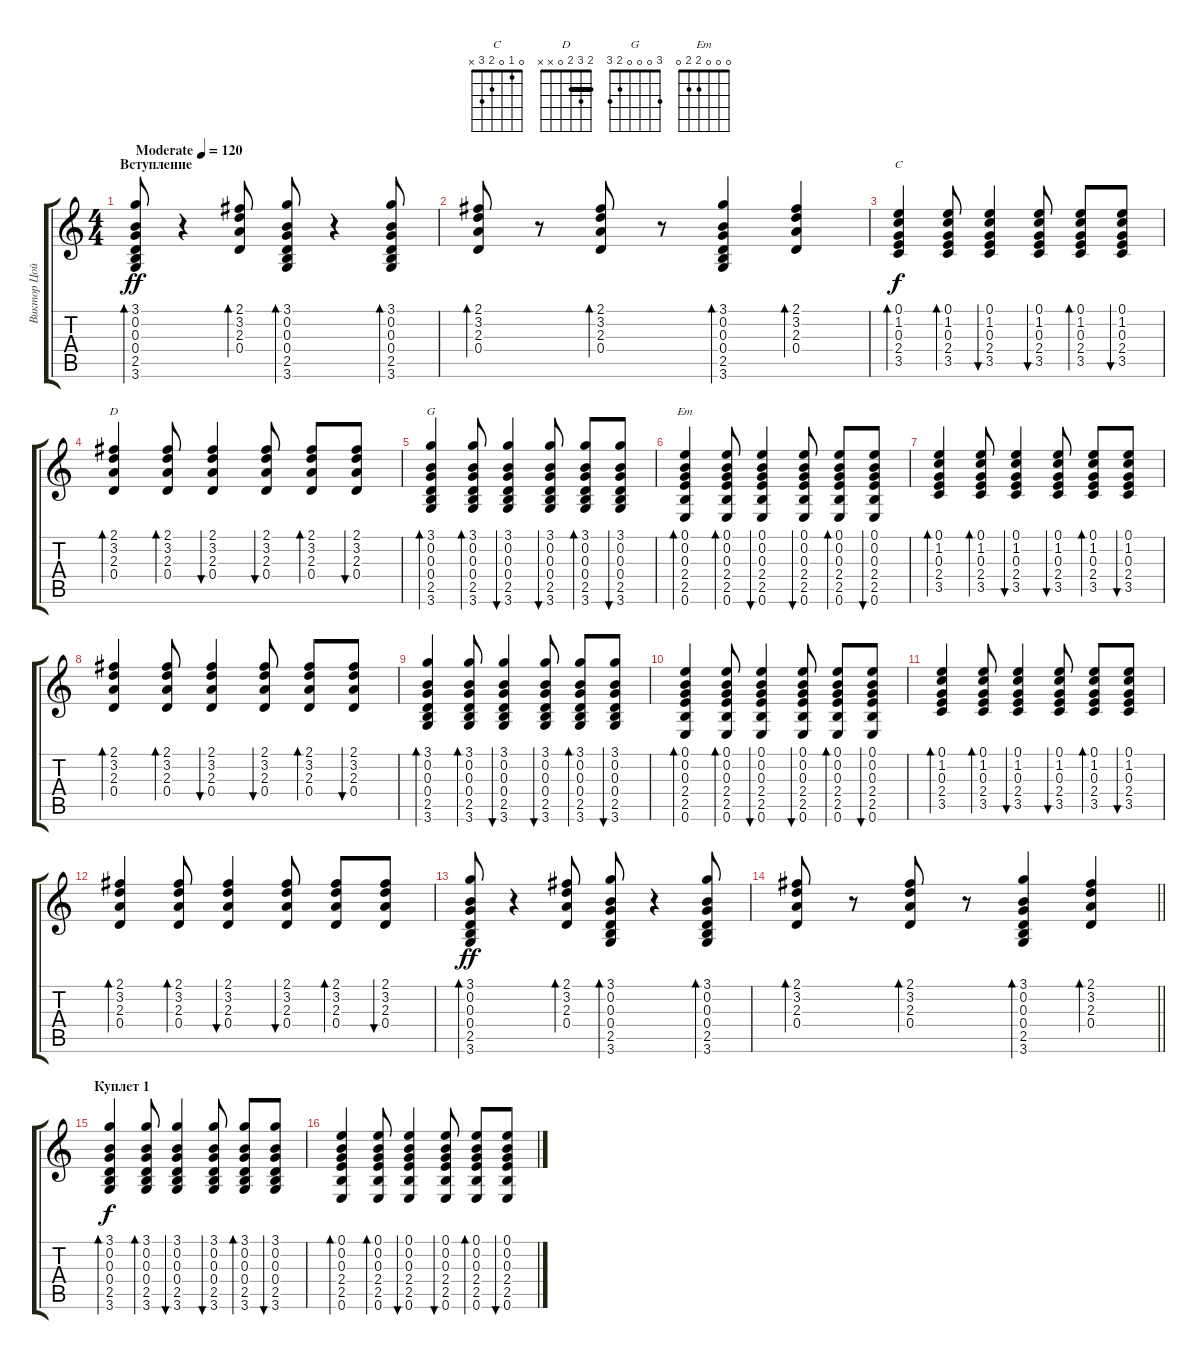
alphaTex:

\track ("Виктор Цой" "Виктор Цой") {instrument acousticguitarsteel}
\staff {score tabs}
\tuning (E4 B3 G3 D3 A2 E2) {hide}
\chord ("C" 0 1 0 2 3 x)
\chord ("D" 2 3 2 0 x x) {barre 2}
\chord ("G" 3 0 0 0 2 3)
\chord ("Em" 0 0 0 2 2 0)
\ts (4 4)
\section ("" "Вступление")
\tempo (120 "Moderate")
\clef g2
\ks c
(3.1 0.2 0.3 0.4 2.5 3.6).8{bd 30 dy ff instrument acousticguitarsteel} r.4 (2.1 3.2 2.3 0.4).8{bd 30} (3.1 0.2 0.3 0.4 2.5 3.6).8{bd 30} r.4 (3.1 0.2 0.3 0.4 2.5 3.6).8{bd 30} |
(2.1 3.2 2.3 0.4).8{bd 30} r.8 (2.1 3.2 2.3 0.4).8{bd 30} r.8 (3.1 0.2 0.3 0.4 2.5 3.6).4{bd 30} (2.1 3.2 2.3 0.4).4{bd 30} |
(0.1 1.2 0.3 2.4 3.5).4{bd 60 ch "C" dy f} (0.1 1.2 0.3 2.4 3.5).8{bd 60} (0.1 1.2 0.3 2.4 3.5).4{bu 60} (0.1 1.2 0.3 2.4 3.5).8{bu 60} (0.1 1.2 0.3 2.4 3.5).8{bd 60} (0.1 1.2 0.3 2.4 3.5).8{bu 60} |
(2.1 3.2 2.3 0.4).4{bd 60 ch "D"} (2.1 3.2 2.3 0.4).8{bd 60} (2.1 3.2 2.3 0.4).4{bu 60} (2.1 3.2 2.3 0.4).8{bu 60} (2.1 3.2 2.3 0.4).8{bd 60} (2.1 3.2 2.3 0.4).8{bu 60} |
(3.1 0.2 0.3 0.4 2.5 3.6).4{bd 60 ch "G"} (3.1 0.2 0.3 0.4 2.5 3.6).8{bd 60} (3.1 0.2 0.3 0.4 2.5 3.6).4{bu 60} (3.1 0.2 0.3 0.4 2.5 3.6).8{bu 60} (3.1 0.2 0.3 0.4 2.5 3.6).8{bd 60} (3.1 0.2 0.3 0.4 2.5 3.6).8{bu 60} |
(0.1 0.2 0.3 2.4 2.5 0.6).4{bd 60 ch "Em"} (0.1 0.2 0.3 2.4 2.5 0.6).8{bd 60} (0.1 0.2 0.3 2.4 2.5 0.6).4{bu 60} (0.1 0.2 0.3 2.4 2.5 0.6).8{bu 60} (0.1 0.2 0.3 2.4 2.5 0.6).8{bd 60} (0.1 0.2 0.3 2.4 2.5 0.6).8{bu 60} |
(0.1 1.2 0.3 2.4 3.5).4{bd 60} (0.1 1.2 0.3 2.4 3.5).8{bd 60} (0.1 1.2 0.3 2.4 3.5).4{bu 60} (0.1 1.2 0.3 2.4 3.5).8{bu 60} (0.1 1.2 0.3 2.4 3.5).8{bd 60} (0.1 1.2 0.3 2.4 3.5).8{bu 60} |
(2.1 3.2 2.3 0.4).4{bd 60} (2.1 3.2 2.3 0.4).8{bd 60} (2.1 3.2 2.3 0.4).4{bu 60} (2.1 3.2 2.3 0.4).8{bu 60} (2.1 3.2 2.3 0.4).8{bd 60} (2.1 3.2 2.3 0.4).8{bu 60} |
(3.1 0.2 0.3 0.4 2.5 3.6).4{bd 60} (3.1 0.2 0.3 0.4 2.5 3.6).8{bd 60} (3.1 0.2 0.3 0.4 2.5 3.6).4{bu 60} (3.1 0.2 0.3 0.4 2.5 3.6).8{bu 60} (3.1 0.2 0.3 0.4 2.5 3.6).8{bd 60} (3.1 0.2 0.3 0.4 2.5 3.6).8{bu 60} |
(0.1 0.2 0.3 2.4 2.5 0.6).4{bd 60} (0.1 0.2 0.3 2.4 2.5 0.6).8{bd 60} (0.1 0.2 0.3 2.4 2.5 0.6).4{bu 60} (0.1 0.2 0.3 2.4 2.5 0.6).8{bu 60} (0.1 0.2 0.3 2.4 2.5 0.6).8{bd 60} (0.1 0.2 0.3 2.4 2.5 0.6).8{bu 60} |
(0.1 1.2 0.3 2.4 3.5).4{bd 60} (0.1 1.2 0.3 2.4 3.5).8{bd 60} (0.1 1.2 0.3 2.4 3.5).4{bu 60} (0.1 1.2 0.3 2.4 3.5).8{bu 60} (0.1 1.2 0.3 2.4 3.5).8{bd 60} (0.1 1.2 0.3 2.4 3.5).8{bu 60} |
(2.1 3.2 2.3 0.4).4{bd 60} (2.1 3.2 2.3 0.4).8{bd 60} (2.1 3.2 2.3 0.4).4{bu 60} (2.1 3.2 2.3 0.4).8{bu 60} (2.1 3.2 2.3 0.4).8{bd 60} (2.1 3.2 2.3 0.4).8{bu 60} |
(3.1 0.2 0.3 0.4 2.5 3.6).8{bd 30 dy ff} r.4 (2.1 3.2 2.3 0.4).8{bd 30} (3.1 0.2 0.3 0.4 2.5 3.6).8{bd 30} r.4 (3.1 0.2 0.3 0.4 2.5 3.6).8{bd 30} |
\barLineRight lightlight
(2.1 3.2 2.3 0.4).8{bd 30} r.8 (2.1 3.2 2.3 0.4).8{bd 30} r.8 (3.1 0.2 0.3 0.4 2.5 3.6).4{bd 30} (2.1 3.2 2.3 0.4).4{bd 30} |
\section ("" "Куплет 1")
(3.1 0.2 0.3 0.4 2.5 3.6).4{bd 60 dy f} (3.1 0.2 0.3 0.4 2.5 3.6).8{bd 60} (3.1 0.2 0.3 0.4 2.5 3.6).4{bu 60} (3.1 0.2 0.3 0.4 2.5 3.6).8{bu 60} (3.1 0.2 0.3 0.4 2.5 3.6).8{bd 60} (3.1 0.2 0.3 0.4 2.5 3.6).8{bu 60} |
(0.1 0.2 0.3 2.4 2.5 0.6).4{bd 60} (0.1 0.2 0.3 2.4 2.5 0.6).8{bd 60} (0.1 0.2 0.3 2.4 2.5 0.6).4{bu 60} (0.1 0.2 0.3 2.4 2.5 0.6).8{bu 60} (0.1 0.2 0.3 2.4 2.5 0.6).8{bd 60} (0.1 0.2 0.3 2.4 2.5 0.6).8{bu 60}
